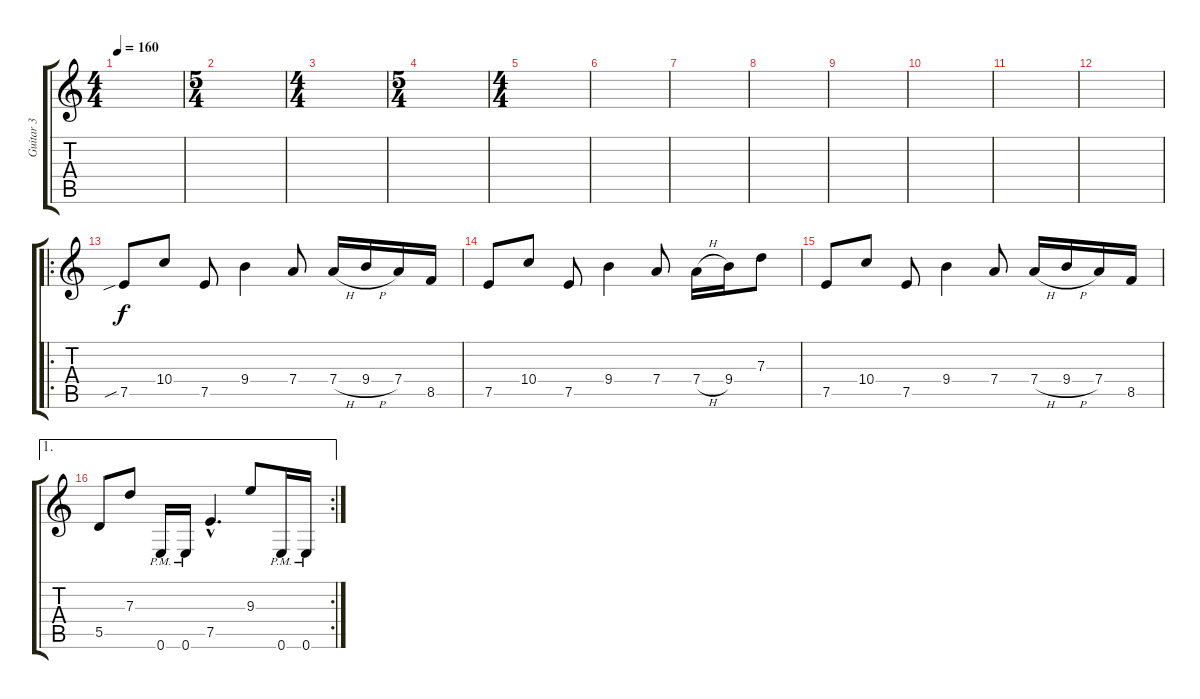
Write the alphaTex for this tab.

\track ("Guitar 3" "Guitar 3") {instrument distortionguitar}
\staff {score tabs}
\tuning (E4 B3 G3 D3 A2 E2) {hide}
\ts (4 4)
\tempo 160
\clef g2
\ks c
|
\ts (5 4)
|
\ts (4 4)
|
\ts (5 4)
|
\ts (4 4)
|
|
|
|
|
|
|
|
\ro
7.5{sib}.8 10.4.8 7.5.8 9.4.4 7.4.8 7.4{h}.16 9.4{h}.16 7.4.16 8.5.16 |
7.5.8 10.4.8 7.5.8 9.4.4 7.4.8 7.4{h}.16 9.4.16 7.3.8 |
7.5.8 10.4.8 7.5.8 9.4.4 7.4.8 7.4{h}.16 9.4{h}.16 7.4.16 8.5.16 |
\ae 1
\rc 2
5.5.8 7.3.8 0.6{pm}.16 0.6{pm}.16 7.5{hac}.4{d} 9.3.8 0.6{pm}.16 0.6{pm}.16
